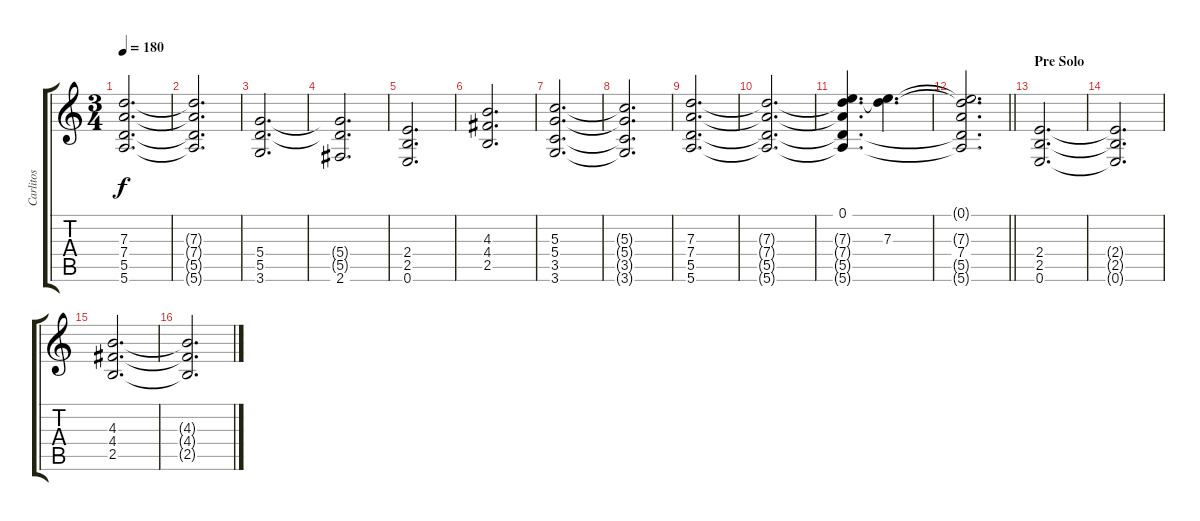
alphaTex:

\track ("Carlitos" "Carlitos") {instrument distortionguitar}
\staff {score tabs}
\tuning (E4 B3 G3 D3 A2 E2) {hide}
\ts (3 4)
\tempo 180
\clef g2
\ks c
(7.3 7.4 5.5 5.6).2{d dy f} |
(7.3{t} 7.4{t} 5.5{t} 5.6{t}).2{d} |
(5.4 5.5 3.6).2{d} |
(5.4{t} 5.5{t} 2.6).2{d} |
(2.4 2.5 0.6).2{d} |
(4.3 4.4 2.5).2{d} |
(5.3 5.4 3.5 3.6).2{d} |
(5.3{t} 5.4{t} 3.5{t} 3.6{t}).2{d} |
(7.3 7.4 5.5 5.6).2{d} |
(7.3{t} 7.4{t} 5.5{t} 5.6{t}).2{d} |
(0.1 7.3{t} 7.4{t} 5.5{t} 5.6{t}).4{d} (0.1{t} 7.3).4{d} |
\barLineRight lightlight
(0.1{t} 7.3{t} 7.4 5.5{t} 5.6{t}).2{d} |
\section ("" "Pre Solo")
(2.4 2.5 0.6).2{d} |
(2.4{t} 2.5{t} 0.6{t}).2{d} |
(4.3 4.4 2.5).2{d} |
(4.3{t} 4.4{t} 2.5{t}).2{d}
